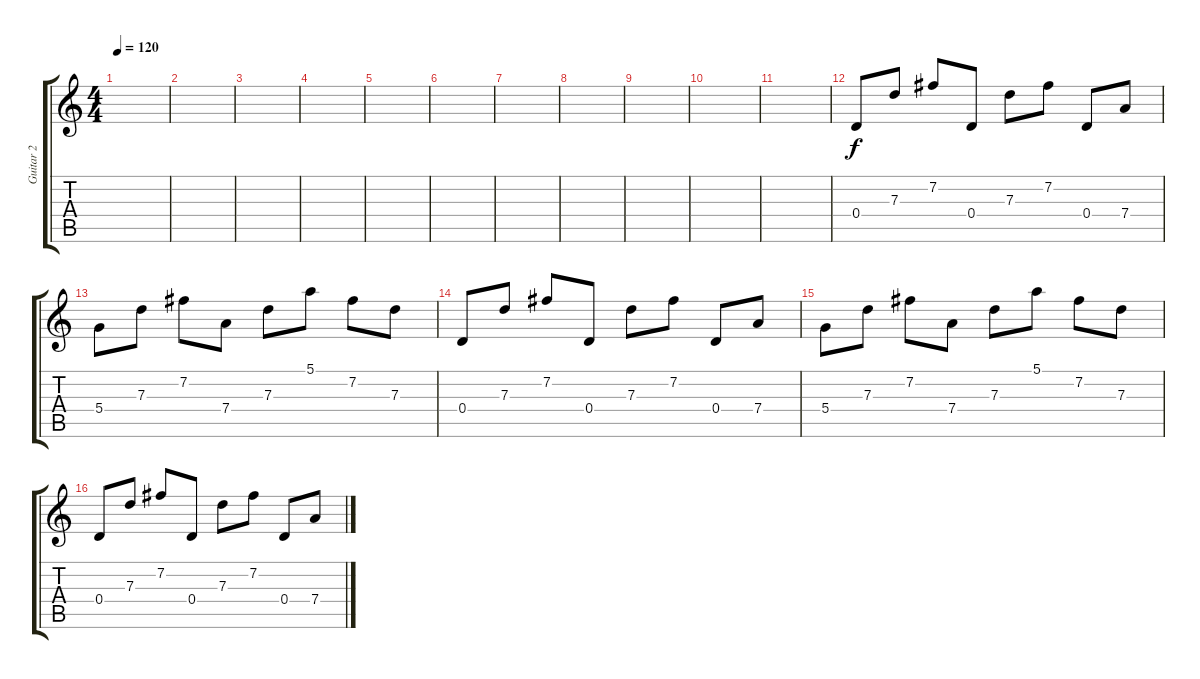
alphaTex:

\track ("Guitar 2" "Guitar 2") {instrument electricguitarclean}
\staff {score tabs}
\tuning (E4 B3 G3 D3 A2 D2) {hide}
\ts (4 4)
\tempo 120
\clef g2
\ks c
|
|
|
|
|
|
|
|
|
|
|
0.4.8 7.3.8 7.2.8 0.4.8 7.3.8 7.2.8 0.4.8 7.4.8 |
5.4.8 7.3.8 7.2.8 7.4.8 7.3.8 5.1.8 7.2.8 7.3.8 |
0.4.8 7.3.8 7.2.8 0.4.8 7.3.8 7.2.8 0.4.8 7.4.8 |
5.4.8 7.3.8 7.2.8 7.4.8 7.3.8 5.1.8 7.2.8 7.3.8 |
0.4.8 7.3.8 7.2.8 0.4.8 7.3.8 7.2.8 0.4.8 7.4.8
